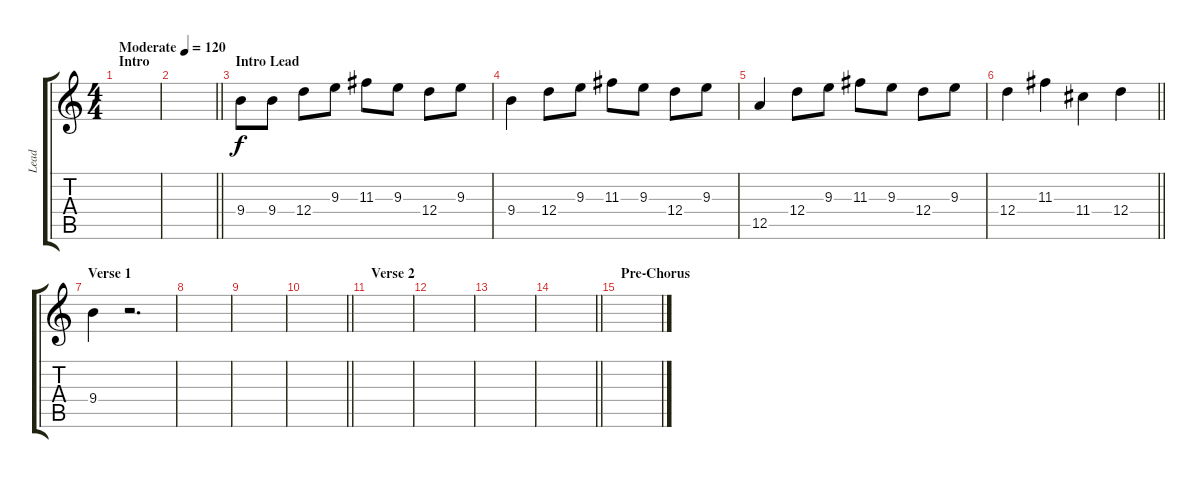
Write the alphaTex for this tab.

\track ("Lead" "Lead") {instrument overdrivenguitar}
\staff {score tabs}
\tuning (E4 B3 G3 D3 A2 E2) {hide}
\ts (4 4)
\section ("" "Intro")
\tempo (120 "Moderate")
\clef g2
\ks c
|
\barLineRight lightlight
|
\section ("" "Intro Lead")
9.4.8 9.4.8 12.4.8 9.3.8 11.3.8 9.3.8 12.4.8 9.3.8 |
9.4.4 12.4.8 9.3.8 11.3.8 9.3.8 12.4.8 9.3.8 |
12.5.4 12.4.8 9.3.8 11.3.8 9.3.8 12.4.8 9.3.8 |
\barLineRight lightlight
12.4.4 11.3.4 11.4.4 12.4.4 |
\section ("" "Verse 1")
9.4.4 r.2{d} |
|
|
\barLineRight lightlight
|
\section ("" "Verse 2")
|
|
|
\barLineRight lightlight
|
\section ("" "Pre-Chorus")
